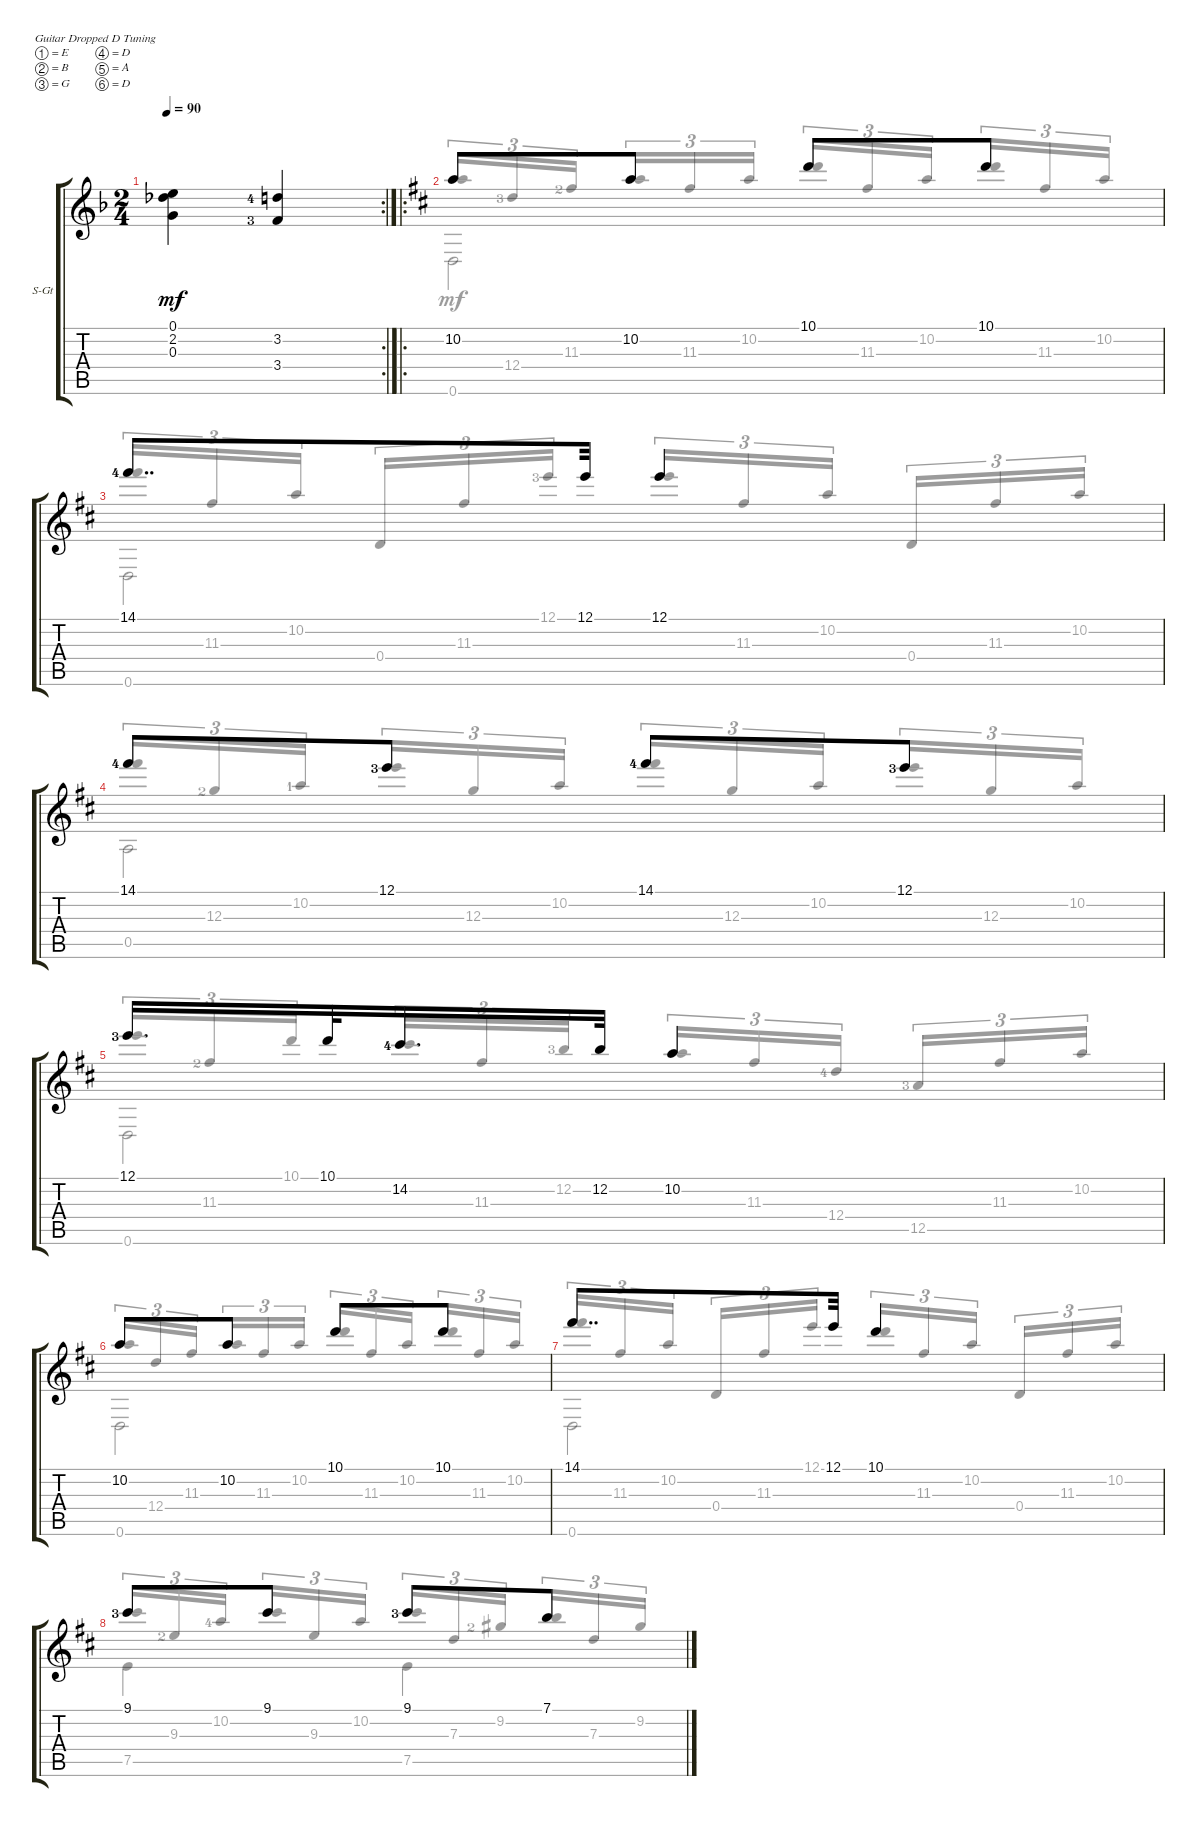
\defaultSystemsLayout 4
\bracketExtendMode groupsimilarinstruments
\firstSystemTrackNameOrientation horizontal
\otherSystemsTrackNameOrientation horizontal
\track ("Steel Guitar" "S-Gt") {instrument acousticguitarsteel}
\staff {score tabs}
\tuning (E4 B3 G3 D3 A2 D2)
\voice
\rc 2
\ts (2 4)
\tempo 90
\clef g2
\ks dminor
(0.3 2.2 0.1).4{dy mf} (3.2{lf 5} 3.4{lf 4}).4 |
\ro
\ks d
10.2.8 10.2.8 10.1.8 10.1.8 |
14.1{lf 5}.8{dd} 12.1.32 12.1.4 |
14.1{lf 5}.8 12.1{lf 4}.8 14.1{lf 5}.8 12.1{lf 4}.8 |
12.1{lf 4}.16{d} 10.1.32 14.2{lf 5}.16{d} 12.2.32 10.2.4 |
10.2.8 10.2.8 10.1.8 10.1.8 |
14.1.8{dd} 12.1.32 10.1.4 |
9.1{lf 4}.8 9.1.8 9.1{lf 4}.8 7.1.8
\voice
\clef g2
\ottava regular
\simile none
\ks dminor
|
\ks d
10.2.16{tu (3 2) beam invert} 12.4{lf 4}.16{tu (3 2)} 11.3{lf 3}.16{tu (3 2)} 10.2.16{tu (3 2) beam invert} 11.3.16{tu (3 2)} 10.2.16{tu (3 2)} 10.1.16{tu (3 2) beam invert} 11.3.16{tu (3 2)} 10.2.16{tu (3 2)} 10.1.16{tu (3 2) beam invert} 11.3.16{tu (3 2)} 10.2.16{tu (3 2)} |
14.1{lf 5}.16{tu (3 2) beam invert} 11.3.16{tu (3 2)} 10.2.16{tu (3 2)} 0.4.16{tu (3 2) beam invert} 11.3.16{tu (3 2)} 12.1{lf 4}.16{tu (3 2)} 12.1.16{tu (3 2) beam invert} 11.3.16{tu (3 2)} 10.2.16{tu (3 2)} 0.4.16{tu (3 2) beam invert} 11.3.16{tu (3 2)} 10.2.16{tu (3 2)} |
14.1{lf 5}.16{tu (3 2) beam invert} 12.3{lf 3}.16{tu (3 2)} 10.2{lf 2}.16{tu (3 2)} 12.1{lf 4}.16{tu (3 2) beam invert} 12.3.16{tu (3 2)} 10.2.16{tu (3 2)} 14.1{lf 5}.16{tu (3 2) beam invert} 12.3.16{tu (3 2)} 10.2.16{tu (3 2)} 12.1{lf 4}.16{tu (3 2) beam invert} 12.3.16{tu (3 2)} 10.2.16{tu (3 2)} |
12.1{lf 4}.16{tu (3 2) beam invert} 11.3{lf 3}.16{tu (3 2)} 10.1.16{tu (3 2)} 14.2{lf 5}.16{tu (3 2) beam invert} 11.3.16{tu (3 2)} 12.2{lf 4}.16{tu (3 2)} 10.2.16{tu (3 2) beam invert} 11.3.16{tu (3 2)} 12.4{lf 5}.16{tu (3 2)} 12.5{lf 4}.16{tu (3 2) beam invert} 11.3.16{tu (3 2)} 10.2.16{tu (3 2)} |
10.2.16{tu (3 2) beam invert} 12.4.16{tu (3 2)} 11.3.16{tu (3 2)} 10.2.16{tu (3 2) beam invert} 11.3.16{tu (3 2)} 10.2.16{tu (3 2)} 10.1.16{tu (3 2) beam invert} 11.3.16{tu (3 2)} 10.2.16{tu (3 2)} 10.1.16{tu (3 2) beam invert} 11.3.16{tu (3 2)} 10.2.16{tu (3 2)} |
14.1.16{tu (3 2) beam invert} 11.3.16{tu (3 2)} 10.2.16{tu (3 2)} 0.4.16{tu (3 2) beam invert} 11.3.16{tu (3 2)} 12.1.16{tu (3 2)} 10.1.16{tu (3 2) beam invert} 11.3.16{tu (3 2)} 10.2.16{tu (3 2)} 0.4.16{tu (3 2) beam invert} 11.3.16{tu (3 2)} 10.2.16{tu (3 2)} |
9.1{lf 4}.16{tu (3 2) beam invert} 9.3{lf 3}.16{tu (3 2)} 10.2{lf 5}.16{tu (3 2)} 9.1.16{tu (3 2) beam invert} 9.3.16{tu (3 2)} 10.2.16{tu (3 2)} 9.1{lf 4}.16{tu (3 2) beam invert} 7.3.16{tu (3 2)} 9.2{lf 3}.16{tu (3 2)} 7.1.16{tu (3 2) beam invert} 7.3.16{tu (3 2)} 9.2.16{tu (3 2)}
\voice
\clef g2
\ottava regular
\simile none
\ks dminor
|
\ks d
0.6.2 |
0.6.2 |
0.5.2 |
0.6.2 |
0.6.2 |
0.6.2 |
7.5.4 7.5.4
